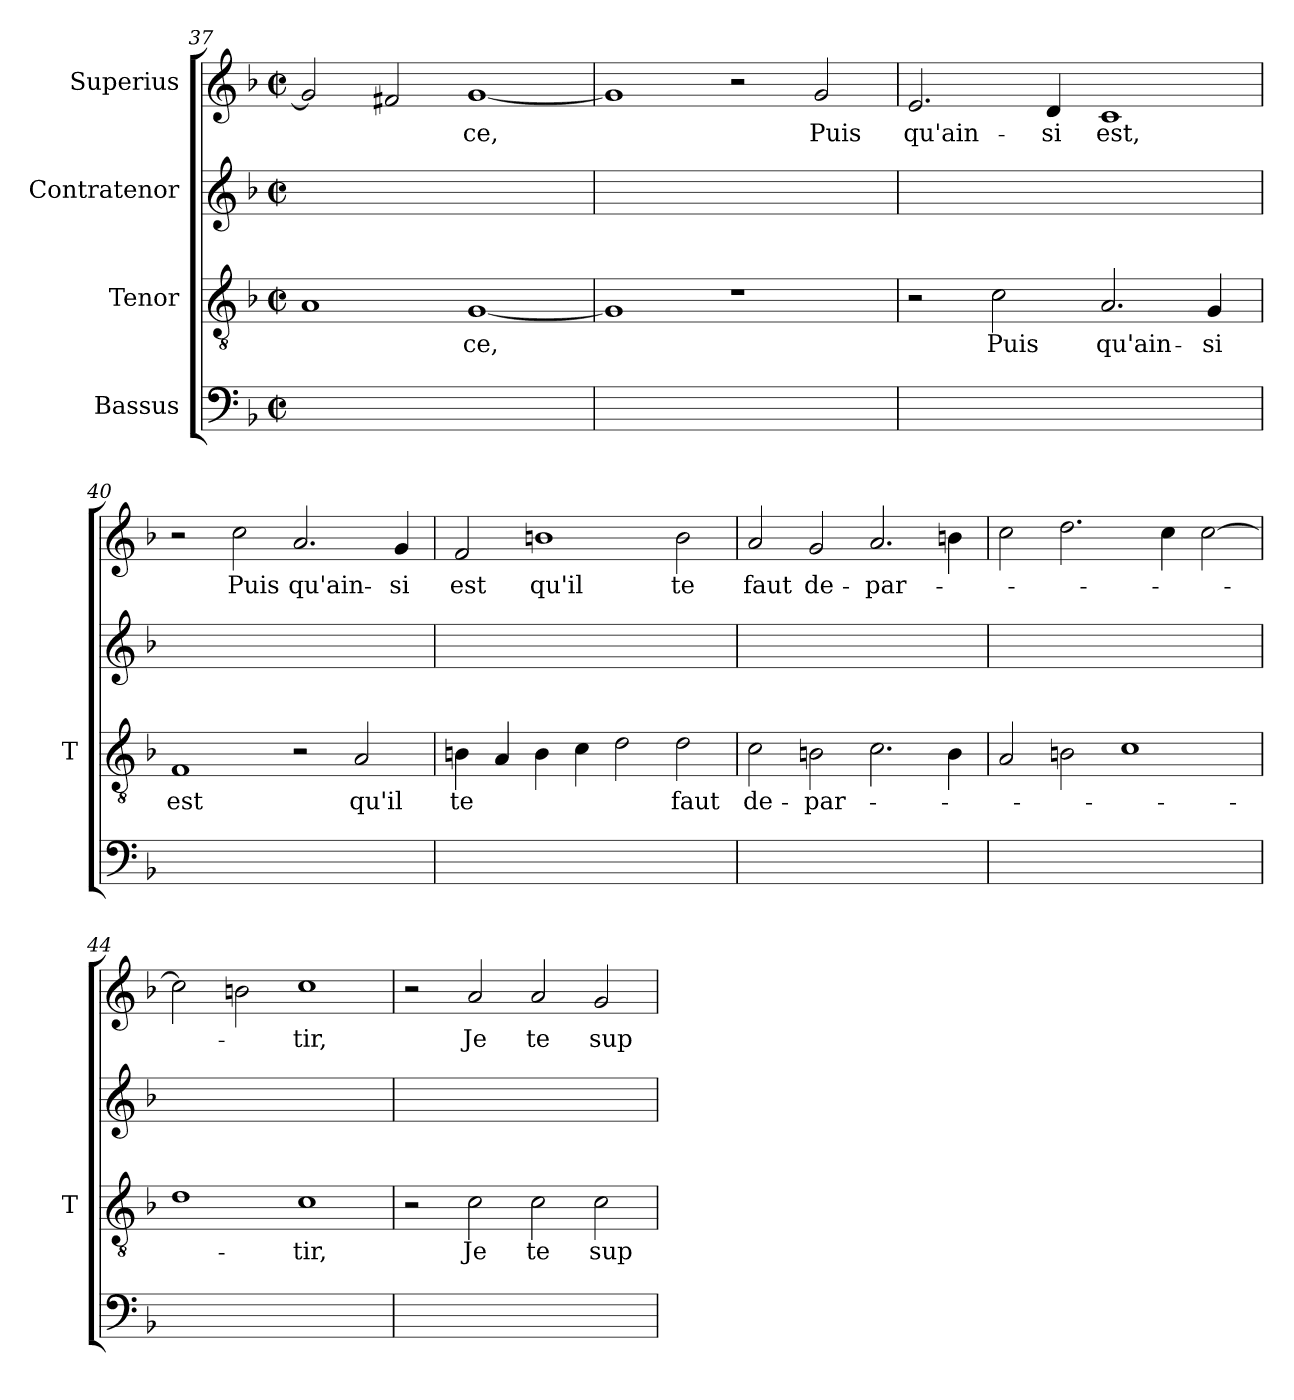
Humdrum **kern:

**kern	**kern	**text	**kern	**kern	**text
*part4	*part3	*part3	*part2	*part1	*part1
*staff4	*staff3	*staff3	*staff2	*staff1	*staff1
*I"Bassus	*I"Tenor	*	*I"Contratenor	*I"Superius	*
*	*I'T	*	*	*	*
*clefF4	*clefGv2	*	*clefG2	*clefG2	*
*k[b-]	*k[b-]	*	*k[b-]	*k[b-]	*
*F:	*F:	*	*F:	*F:	*
*M2/2	*M2/2	*	*M2/2	*M2/2	*
*met(c|)	*met(c|)	*	*met(c|)	*met(c|)	*
=37	=37	=37	=37	=37	=37
1ryy	1A	.	1ryy	2g]	.
.	.	.	.	2f#X	.
1ryy	[1G	-ce,	1ryy	[1g	-ce,
=38	=38	=38	=38	=38	=38
1ryy	1G]	.	1ryy	1g]	.
1ryy	1r	.	1ryy	2r	.
.	.	.	.	2g	-Puis
=39	=39	=39	=39	=39	=39
1ryy	2r	.	1ryy	2.e	qu'ain-
.	2c	-Puis	.	.	.
.	.	.	.	4d	-si
1ryy	2.A	qu'ain-	1ryy	1c	-est,
.	4G	-si	.	.	.
=40	=40	=40	=40	=40	=40
1ryy	1F	-est	1ryy	2r	.
.	.	.	.	2cc	-Puis
1ryy	2r	.	1ryy	2.a	qu'ain-
.	2A	-qu'il	.	.	.
.	.	.	.	4g	-si
=41	=41	=41	=41	=41	=41
1ryy	4B	-te	1ryy	2f	-est
.	4A	.	.	.	.
.	4B	.	.	1b	-qu'il
.	4c	.	.	.	.
1ryy	2d	.	1ryy	.	.
.	2d	-faut	.	2b	-te
!!LO:PB:g=z
=42	=42	=42	=42	=42	=42
1ryy	2c	de-	1ryy	2a	-faut
.	2B	par-	.	2g	de-
1ryy	2.c	.	1ryy	2.a	par-
.	4B	.	.	4b	.
=43	=43	=43	=43	=43	=43
1ryy	2A	.	1ryy	2cc	.
.	2B	.	.	2.dd	.
1ryy	1c	.	1ryy	.	.
.	.	.	.	4cc	.
.	.	.	.	[2cc	.
=44	=44	=44	=44	=44	=44
1ryy	1d	.	1ryy	2cc]	.
.	.	.	.	2bn	.
1ryy	1c	-tir,	1ryy	1cc	-tir,
=45	=45	=45	=45	=45	=45
1ryy	2r	.	1ryy	2r	.
.	2c	-Je	.	2a	-Je
1ryy	2c	-te	1ryy	2a	-te
.	2c	sup-	.	2g	sup-
=	=	=	=	=	=
*-	*-	*-	*-	*-	*-
